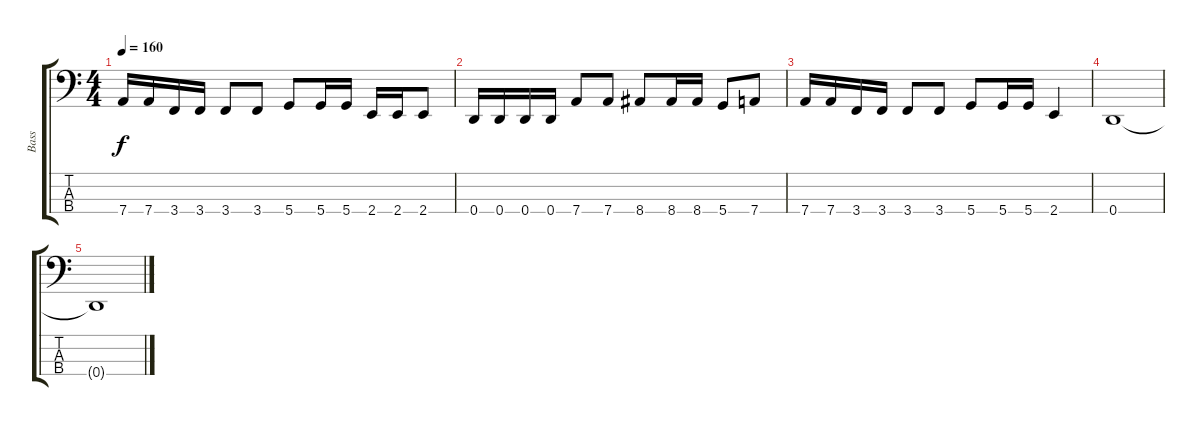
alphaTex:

\track ("Bass" "Bass") {instrument electricbassfinger}
\staff {score tabs}
\tuning (G2 D2 A1 D1) {hide}
\ts (4 4)
\tempo 160
\clef f4
\ks c
7.4.16{dy f} 7.4.16 3.4.16 3.4.16 3.4.8 3.4.8 5.4.8 5.4.16 5.4.16 2.4.16 2.4.16 2.4.8 |
0.4.16 0.4.16 0.4.16 0.4.16 7.4.8 7.4.8 8.4.8 8.4.16 8.4.16 5.4.8 7.4.8 |
7.4.16 7.4.16 3.4.16 3.4.16 3.4.8 3.4.8 5.4.8 5.4.16 5.4.16 2.4.4 |
0.4.1 |
0.4{t}.1
